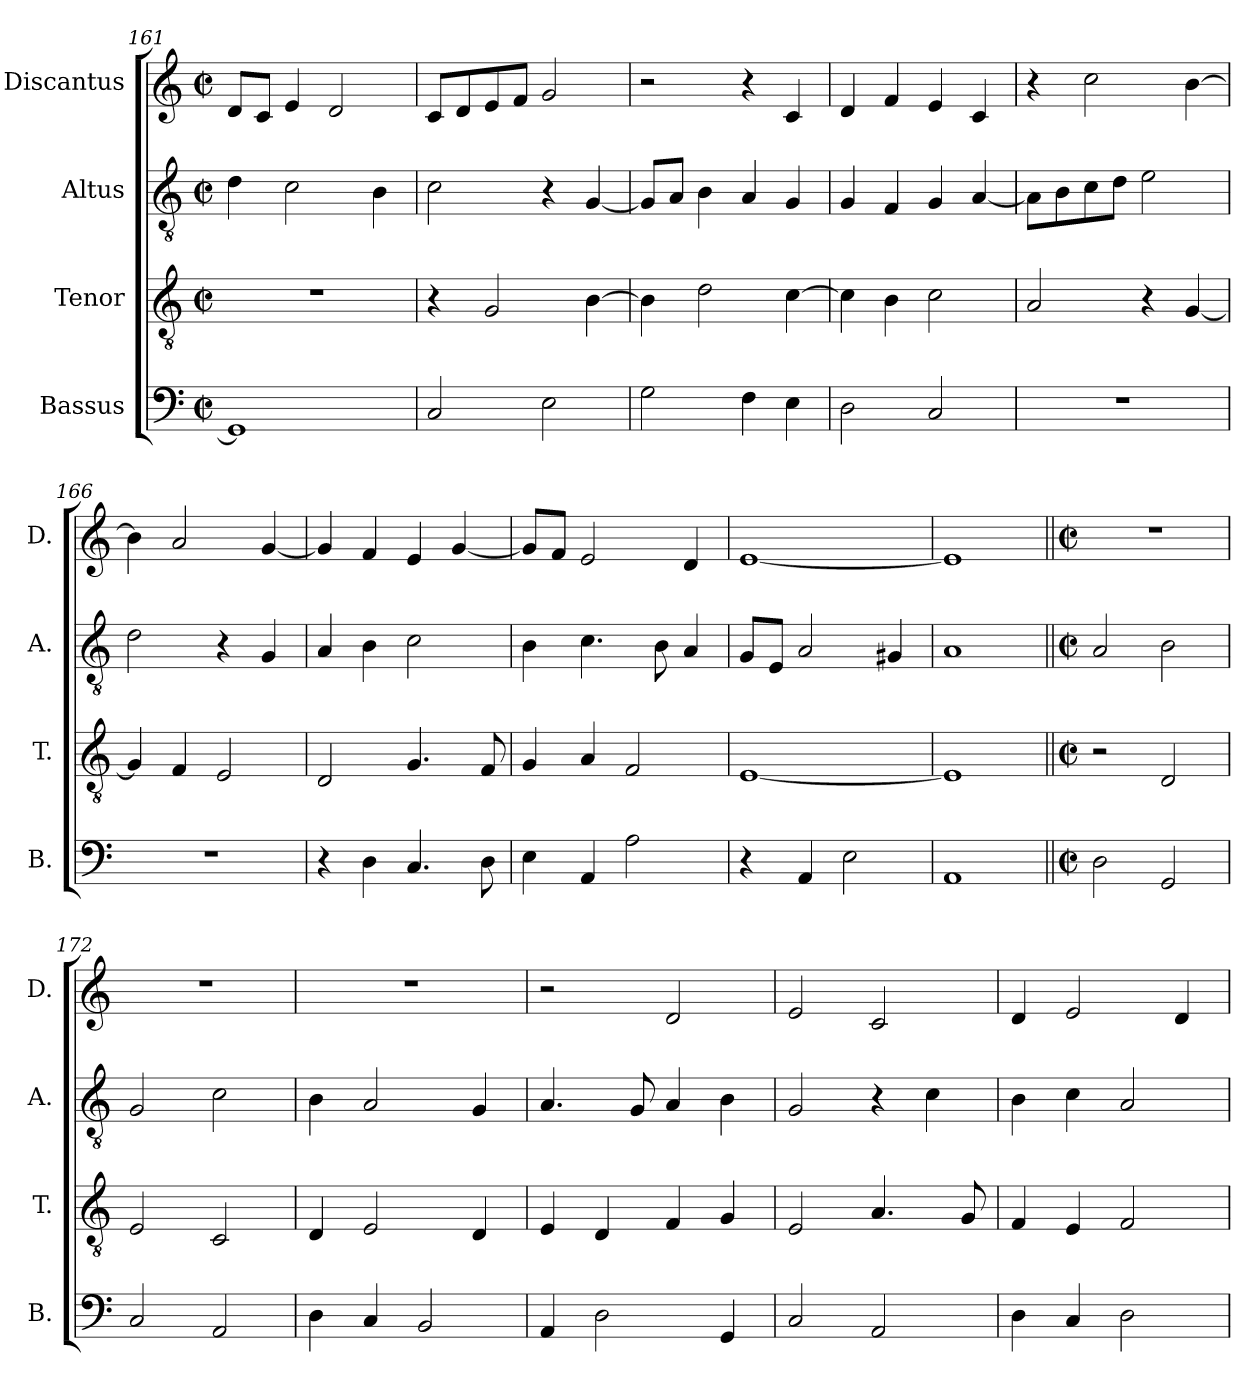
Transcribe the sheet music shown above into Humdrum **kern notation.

**kern	**kern	**kern	**kern
*part4	*part3	*part2	*part1
*staff4	*staff3	*staff2	*staff1
*I"Bassus	*I"Tenor	*I"Altus	*I"Discantus
*I'B.	*I'T.	*I'A.	*I'D.
*clefF4	*clefGv2	*clefGv2	*clefG2
*k[]	*k[]	*k[]	*k[]
*M2/2	*M2/2	*M2/2	*M2/2
*met(c|)	*met(c|)	*met(c|)	*met(c|)
=161	=161	=161	=161
1GG]	1r	4d\	8d/L
.	.	.	8c/J
.	.	2c\	4e/
.	.	.	2d/
.	.	4B\	.
=162	=162	=162	=162
2C/	4r	2c\	8c/L
.	.	.	8d/
.	2G/	.	8e/
.	.	.	8f/J
2E\	.	4r	2g/
.	[4B\	[4G/	.
=163	=163	=163	=163
2G\	4B\]	8G/L]	2r
.	.	8A/J	.
.	2d\	4B\	.
4F\	.	4A/	4r
4E\	[4c\	4G/	4c/
!!LO:LB:g=z
=164	=164	=164	=164
2D\	4c\]	4G/	4d/
.	4B\	4F/	4f/
2C/	2c\	4G/	4e/
.	.	[4A/	4c/
=165	=165	=165	=165
1r	2A/	8A\L]	4r
.	.	8B\	.
.	.	8c\	2cc\
.	.	8d\J	.
.	4r	2e\	.
.	[4G/	.	[4b\
=166	=166	=166	=166
1r	4G/]	2d\	4b\]
.	4F/	.	2a/
.	2E/	4r	.
.	.	4G/	[4g/
=167	=167	=167	=167
4r	2D/	4A/	4g/]
4D\	.	4B\	4f/
4.C/	4.G/	2c\	4e/
.	.	.	[4g/
8D\	8F/	.	.
=168	=168	=168	=168
4E\	4G/	4B\	8g/L]
.	.	.	8f/J
4AA/	4A/	4.c\	2e/
2A\	2F/	.	.
.	.	8B\	.
.	.	4A/	4d/
=169	=169	=169	=169
4r	[1E	8G/L	[1e
.	.	8E/J	.
4AA/	.	2A/	.
2E\	.	.	.
.	.	4G#X/	.
=170	=170	=170	=170
1AA	1E]	1A	1e]
!!LO:PB:g=z
=171||	=171||	=171||	=171||
*M2/2	*M2/2	*M2/2	*M2/2
*met(c|)	*met(c|)	*met(c|)	*met(c|)
2D\	2r	2A/	1r
2GG/	2D/	2B\	.
=172	=172	=172	=172
2C/	2E/	2G/	1r
2AA/	2C/	2c\	.
=173	=173	=173	=173
4D\	4D/	4B\	1r
4C/	2E/	2A/	.
2BB/	.	.	.
.	4D/	4G/	.
=174	=174	=174	=174
4AA/	4E/	4.A/	2r
2D\	4D/	.	.
.	.	8G/	.
.	4F/	4A/	2d/
4GG/	4G/	4B\	.
=175	=175	=175	=175
2C/	2E/	2G/	2e/
2AA/	4.A/	4r	2c/
.	.	4c\	.
.	8G/	.	.
=176	=176	=176	=176
4D\	4F/	4B\	4d/
4C/	4E/	4c\	2e/
2D\	2F/	2A/	.
.	.	.	4d/
=	=	=	=
*-	*-	*-	*-
